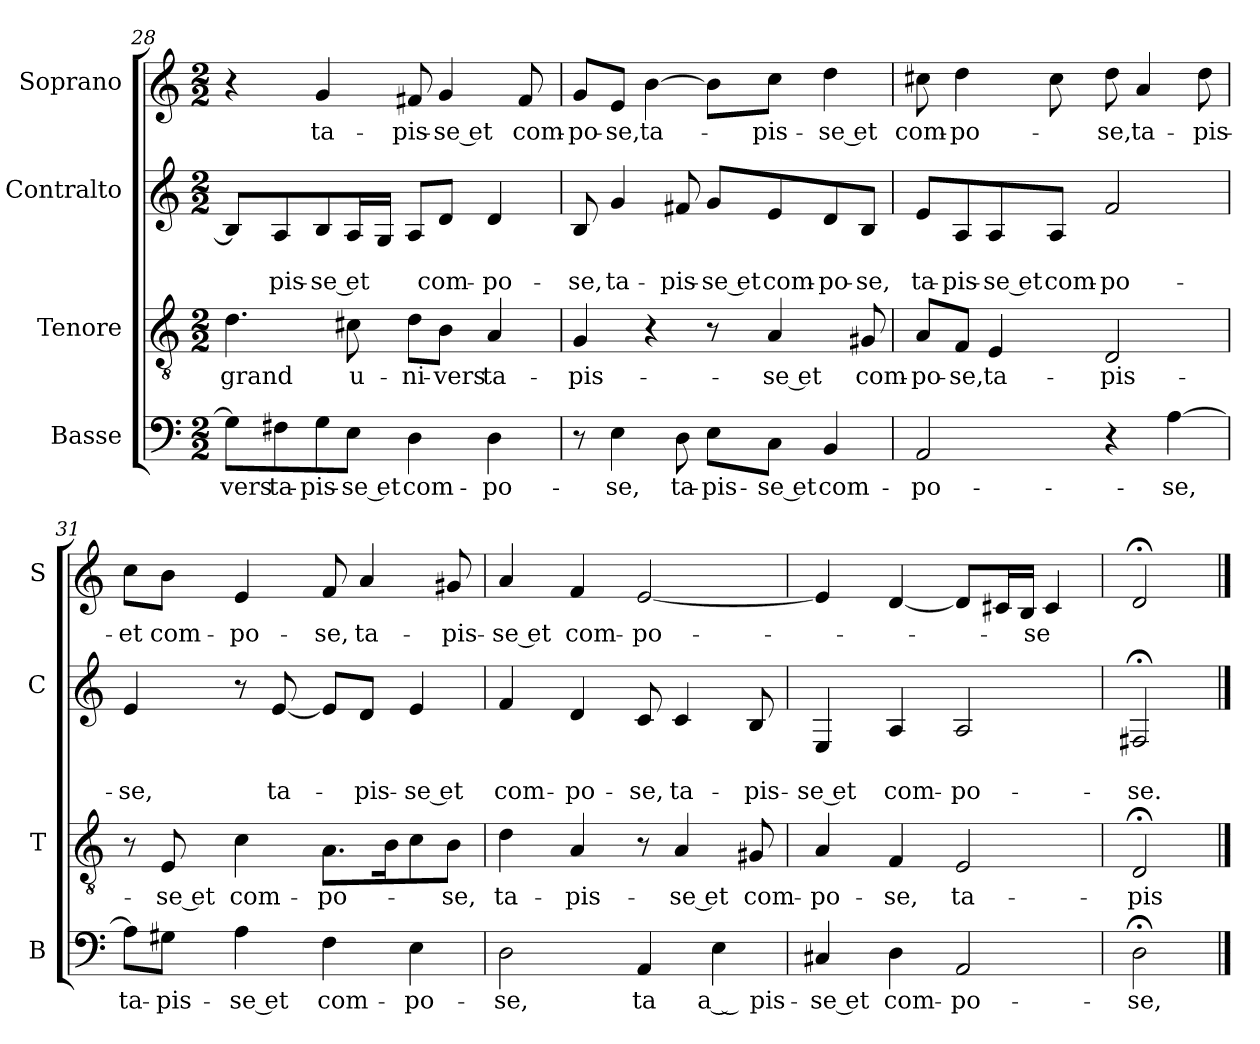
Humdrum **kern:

**kern	**text	**kern	**text	**kern	**text	**text	**kern	**text
*part4	*part4	*part3	*part3	*part2	*part2	*part2	*part1	*part1
*staff4	*staff4	*staff3	*staff3	*staff2	*staff2	*staff2	*staff1	*staff1
*I"Basse	*	*I"Tenore	*	*I"Contralto	*	*	*I"Soprano	*
*I'B	*	*I'T	*	*I'C	*	*	*I'S	*
!!LO:LB:g=z
*clefF4	*	*clefGv2	*	*clefG2	*	*	*clefG2	*
*k[]	*	*k[]	*	*k[]	*	*	*k[]	*
*C:	*	*C:	*	*C:	*	*	*C:	*
*M2/2	*	*M2/2	*	*M2/2	*	*	*M2/2	*
=28	=28	=28	=28	=28	=28	=28	=28	=28
!	!LO:LY:b	!	!LO:LY:b	!	!	!LO:LY:b	!	!
8G\L]	-vers	4.d\	grand	8B/L]	.	-­	4r	.
!	!LO:LY:b	!	!	!	!	!LO:LY:b	!	!
8F#X\	ta-	.	.	8A/	.	pis-	.	.
!	!LO:LY:b	!	!	!	!	!LO:LY:b	!	!LO:LY:b
8G\	-pis-	.	.	8B/	.	-se et	4g/	ta-
!	!LO:LY:b	!	!LO:LY:b	!	!	!	!	!
8E\J	-se et	8c#X\	u-	16A/L	.	.	.	.
.	.	.	.	16G/JJ	.	.	.	.
!	!LO:LY:b	!	!LO:LY:b	!	!	!	!	!LO:LY:b
4D\	com-	8d\L	-ni-	8A/L	.	.	8f#X/	-pis-
!	!	!	!LO:LY:b	!	!	!LO:LY:b	!	!LO:LY:b
.	.	8B\J	-vers	8d/J	.	com-	4g/	-se et
!	!LO:LY:b	!	!LO:LY:b	!	!	!LO:LY:b	!	!
4D\	-po-	4A/	ta-	4d/	.	-po-	.	.
!	!	!	!	!	!	!	!	!LO:LY:b
.	.	.	.	.	.	.	8f#/	com-
=29	=29	=29	=29	=29	=29	=29	=29	=29
!	!	!	!LO:LY:b	!	!	!LO:LY:b	!	!LO:LY:b
8r	.	4G/	-pis-	8B/	.	-se,	8g/L	-po-
!	!LO:LY:b	!	!	!	!	!LO:LY:b	!	!LO:LY:b
4E\	-se,	.	.	4g/	.	ta-	8e/J	-se,
!	!	!	!	!	!	!	!	!LO:LY:b
.	.	4r	.	.	.	.	[4b\	ta-
!	!LO:LY:b	!	!	!	!	!LO:LY:b	!	!
8D\	ta-	.	.	8f#X/	.	-pis-	.	.
!	!LO:LY:b	!	!	!	!	!LO:LY:b	!	!
8E\L	-pis-	8r	.	8g/L	.	-se et	8b\L]	.
!	!LO:LY:b	!	!LO:LY:b	!	!	!LO:LY:b	!	!LO:LY:b
8C\J	-se et	4A/	-se et	8e/	.	com-	8cc\J	-pis-
!	!LO:LY:b	!	!	!	!	!LO:LY:b	!	!LO:LY:b
4BB/	com-	.	.	8d/	.	-po-	4dd\	-se et
!	!	!	!LO:LY:b	!	!	!LO:LY:b	!	!
.	.	8G#X/	com-	8B/J	.	-se,	.	.
=30	=30	=30	=30	=30	=30	=30	=30	=30
!	!LO:LY:b	!	!LO:LY:b	!	!	!LO:LY:b	!	!LO:LY:b
2AA/	-po-	8A/L	-po-	8e/L	.	ta-	8cc#X\	com-
!	!	!	!LO:LY:b	!	!	!LO:LY:b	!	!LO:LY:b
.	.	8F/J	-se,	8A/	.	-pis-	4dd\	-po-
!	!	!	!LO:LY:b	!	!	!LO:LY:b	!	!
.	.	4E/	ta-	8A/	.	-se et	.	.
!	!	!	!	!	!	!LO:LY:b	!	!
.	.	.	.	8A/J	.	com-	8cc#\	.
!	!	!	!LO:LY:b	!	!	!LO:LY:b	!	!LO:LY:b
4r	.	2D/	-pis-	2f/	.	-po-	8dd\	-se,
!	!	!	!	!	!	!	!	!LO:LY:b
.	.	.	.	.	.	.	4a/	ta-
!	!LO:LY:b	!	!	!	!	!	!	!
[4A\	-se,	.	.	.	.	.	.	.
!	!	!	!	!	!	!	!	!LO:LY:b
.	.	.	.	.	.	.	8dd\	-pis-
!!LO:PB:g=z
=31	=31	=31	=31	=31	=31	=31	=31	=31
!	!LO:LY:b	!	!	!	!	!LO:LY:b	!	!LO:LY:b
8A\L]	ta-	8r	.	4e/	.	-se,	8cc\L	-et
!	!LO:LY:b	!	!LO:LY:b	!	!	!	!	!LO:LY:b
8G#X\J	-pis-	8E/	-se et	.	.	.	8b\J	com-
!	!LO:LY:b	!	!LO:LY:b	!	!	!	!	!LO:LY:b
4A\	-se et	4c\	com-	8r	.	.	4e/	-po-
!	!	!	!	!	!	!LO:LY:b	!	!
.	.	.	.	[8e/	.	ta-	.	.
!	!LO:LY:b	!	!LO:LY:b	!	!	!	!	!LO:LY:b
4F\	com-	8.A\L	-po-	8e/L]	.	.	8f/	-se,
!	!	!	!	!	!	!LO:LY:b	!	!LO:LY:b
.	.	.	.	8d/J	.	-pis-	4a/	ta-
.	.	16B\k	.	.	.	.	.	.
!	!LO:LY:b	!	!	!	!	!LO:LY:b	!	!
4E\	-po-	8c\	.	4e/	.	-se et	.	.
!	!	!	!LO:LY:b	!	!	!	!	!LO:LY:b
.	.	8B\J	-se,	.	.	.	8g#X/	-pis-
=32	=32	=32	=32	=32	=32	=32	=32	=32
!	!LO:LY:b	!	!LO:LY:b	!	!	!LO:LY:b	!	!LO:LY:b
2D\	-se,	4d\	ta-	4f/	.	com-	4a/	-se et
!	!	!	!LO:LY:b	!	!	!LO:LY:b	!	!LO:LY:b
.	.	4A/	-pis-	4d/	.	-po-	4f/	com-
!	!LO:LY:b	!	!	!	!	!LO:LY:b	!	!LO:LY:b
4AA/	ta	8r	.	8c/	.	-se,	[2e/	-po-
!	!	!	!LO:LY:b	!	!	!LO:LY:b	!	!
.	.	4A/	-se et	4c/	.	ta-	.	.
!	!LO:LY:b	!	!	!	!	!	!	!
4E\	a ­ pis-	.	.	.	.	.	.	.
!	!	!	!LO:LY:b	!	!	!LO:LY:b	!	!
.	.	8G#X/	com-	8B/	.	-pis-	.	.
=33	=33	=33	=33	=33	=33	=33	=33	=33
!	!LO:LY:b	!	!LO:LY:b	!	!	!LO:LY:b	!	!
4C#X/	-se et	4A/	-po-	4E/	.	-se et	4e/]	.
!	!LO:LY:b	!	!LO:LY:b	!	!	!LO:LY:b	!	!
4D\	com-	4F/	-se,	4A/	.	com-	[4d/	.
!	!LO:LY:b	!	!LO:LY:b	!	!	!LO:LY:b	!	!
2AA/	-po-	2E/	ta-	2A/	.	-po-	8d/L]	.
.	.	.	.	.	.	.	16c#X/L	.
.	.	.	.	.	.	.	16B/JJ	.
!	!	!	!	!	!	!	!	!LO:LY:b
.	.	.	.	.	.	.	4c#/	-se
=34	=34	=34	=34	=34	=34	=34	=34	=34
!	!LO:LY:b	!	!LO:LY:b	!	!	!LO:LY:b	!	!
2D;<\	-se,	2D;/	-pis-	2F#X;/	.	-se.	2d;/	.
==	==	==	==	==	==	==	==	==
*-	*-	*-	*-	*-	*-	*-	*-	*-
